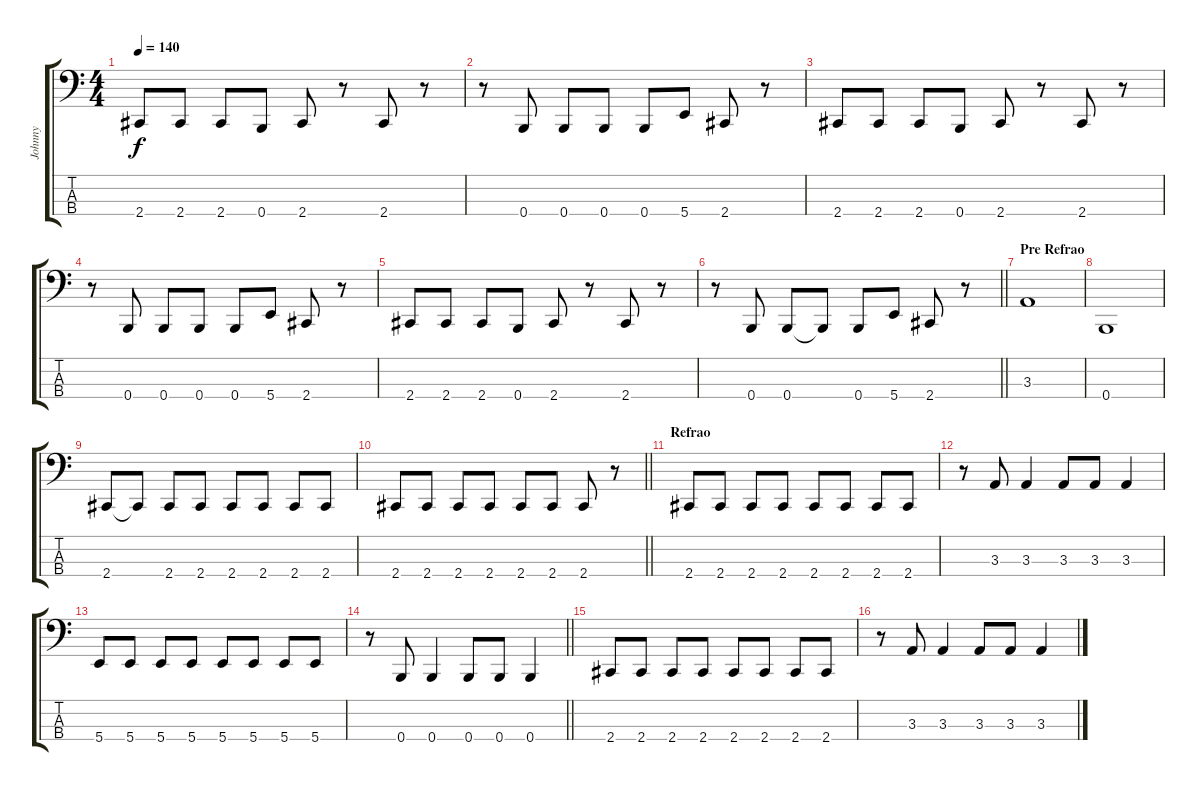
\track ("Johnny" "Johnny") {instrument electricbassfinger}
\staff {score tabs}
\tuning (E2 B1 Gb1 B0) {hide}
\ts (4 4)
\tempo 140
\clef f4
\ks c
2.4.8{dy f} 2.4.8 2.4.8 0.4.8 2.4.8 r.8 2.4.8 r.8 |
r.8 0.4.8 0.4.8 0.4.8 0.4.8 5.4.8 2.4.8 r.8 |
2.4.8 2.4.8 2.4.8 0.4.8 2.4.8 r.8 2.4.8 r.8 |
r.8 0.4.8 0.4.8 0.4.8 0.4.8 5.4.8 2.4.8 r.8 |
2.4.8 2.4.8 2.4.8 0.4.8 2.4.8 r.8 2.4.8 r.8 |
\barLineRight lightlight
r.8 0.4.8 0.4.8 0.4{t}.8 0.4.8 5.4.8 2.4.8 r.8 |
\section ("" "Pre Refrao")
3.3.1 |
0.4.1 |
2.4.8 2.4{t}.8 2.4.8 2.4.8 2.4.8 2.4.8 2.4.8 2.4.8 |
\barLineRight lightlight
2.4.8 2.4.8 2.4.8 2.4.8 2.4.8 2.4.8 2.4.8 r.8 |
\section ("" "Refrao")
2.4.8 2.4.8 2.4.8 2.4.8 2.4.8 2.4.8 2.4.8 2.4.8 |
r.8 3.3.8 3.3.4 3.3.8 3.3.8 3.3.4 |
5.4.8 5.4.8 5.4.8 5.4.8 5.4.8 5.4.8 5.4.8 5.4.8 |
\barLineRight lightlight
r.8 0.4.8 0.4.4 0.4.8 0.4.8 0.4.4 |
2.4.8 2.4.8 2.4.8 2.4.8 2.4.8 2.4.8 2.4.8 2.4.8 |
r.8 3.3.8 3.3.4 3.3.8 3.3.8 3.3.4
